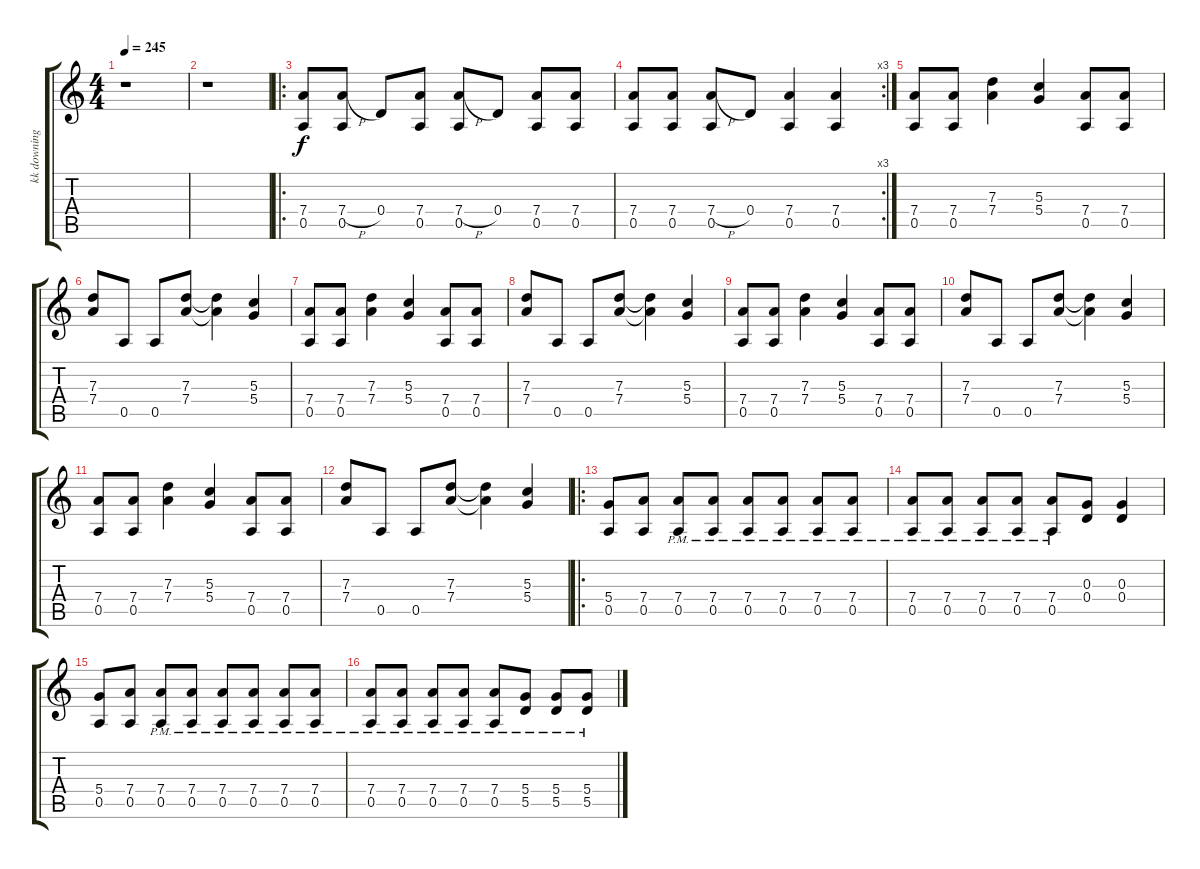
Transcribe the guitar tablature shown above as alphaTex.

\track ("kk downing" "kk downing") {instrument distortionguitar}
\staff {score tabs}
\tuning (E4 B3 G3 D3 A2 E2) {hide}
\ts (4 4)
\tempo 245
\clef g2
\ks c
r.1{dy f instrument distortionguitar} |
r.1 |
\ro
(7.4 0.5).8 (7.4{h} 0.5).8 0.4.8 (7.4 0.5).8 (7.4{h} 0.5).8 0.4.8 (7.4 0.5).8 (7.4 0.5).8 |
\rc 3
(7.4 0.5).8 (7.4 0.5).8 (7.4{h} 0.5).8 0.4.8 (7.4 0.5).4 (7.4 0.5).4 |
(7.4 0.5).8 (7.4 0.5).8 (7.3 7.4).4 (5.3 5.4).4 (7.4 0.5).8 (7.4 0.5).8 |
(7.3 7.4).8 0.5.8 0.5.8 (7.3 7.4).8 (7.3{t} 7.4{t}).4 (5.3 5.4).4 |
(7.4 0.5).8 (7.4 0.5).8 (7.3 7.4).4 (5.3 5.4).4 (7.4 0.5).8 (7.4 0.5).8 |
(7.3 7.4).8 0.5.8 0.5.8 (7.3 7.4).8 (7.3{t} 7.4{t}).4 (5.3 5.4).4 |
(7.4 0.5).8 (7.4 0.5).8 (7.3 7.4).4 (5.3 5.4).4 (7.4 0.5).8 (7.4 0.5).8 |
(7.3 7.4).8 0.5.8 0.5.8 (7.3 7.4).8 (7.3{t} 7.4{t}).4 (5.3 5.4).4 |
(7.4 0.5).8 (7.4 0.5).8 (7.3 7.4).4 (5.3 5.4).4 (7.4 0.5).8 (7.4 0.5).8 |
(7.3 7.4).8 0.5.8 0.5.8 (7.3 7.4).8 (7.3{t} 7.4{t}).4 (5.3 5.4).4 |
\ro
(5.4 0.5).8 (7.4 0.5).8 (7.4{pm} 0.5{pm}).8 (7.4{pm} 0.5{pm}).8 (7.4{pm} 0.5{pm}).8 (7.4{pm} 0.5{pm}).8 (7.4{pm} 0.5{pm}).8 (7.4{pm} 0.5{pm}).8 |
(7.4{pm} 0.5{pm}).8 (7.4{pm} 0.5{pm}).8 (7.4{pm} 0.5{pm}).8 (7.4{pm} 0.5{pm}).8 (7.4{pm} 0.5{pm}).8 (0.3 0.4).8 (0.3 0.4).4 |
(5.4 0.5).8 (7.4 0.5).8 (7.4{pm} 0.5{pm}).8 (7.4{pm} 0.5{pm}).8 (7.4{pm} 0.5{pm}).8 (7.4{pm} 0.5{pm}).8 (7.4{pm} 0.5{pm}).8 (7.4{pm} 0.5{pm}).8 |
(7.4{pm} 0.5{pm}).8 (7.4{pm} 0.5{pm}).8 (7.4{pm} 0.5{pm}).8 (7.4{pm} 0.5{pm}).8 (7.4{pm} 0.5{pm}).8 (5.4{pm} 5.5{pm}).8 (5.4{pm} 5.5{pm}).8 (5.4{pm} 5.5{pm}).8
